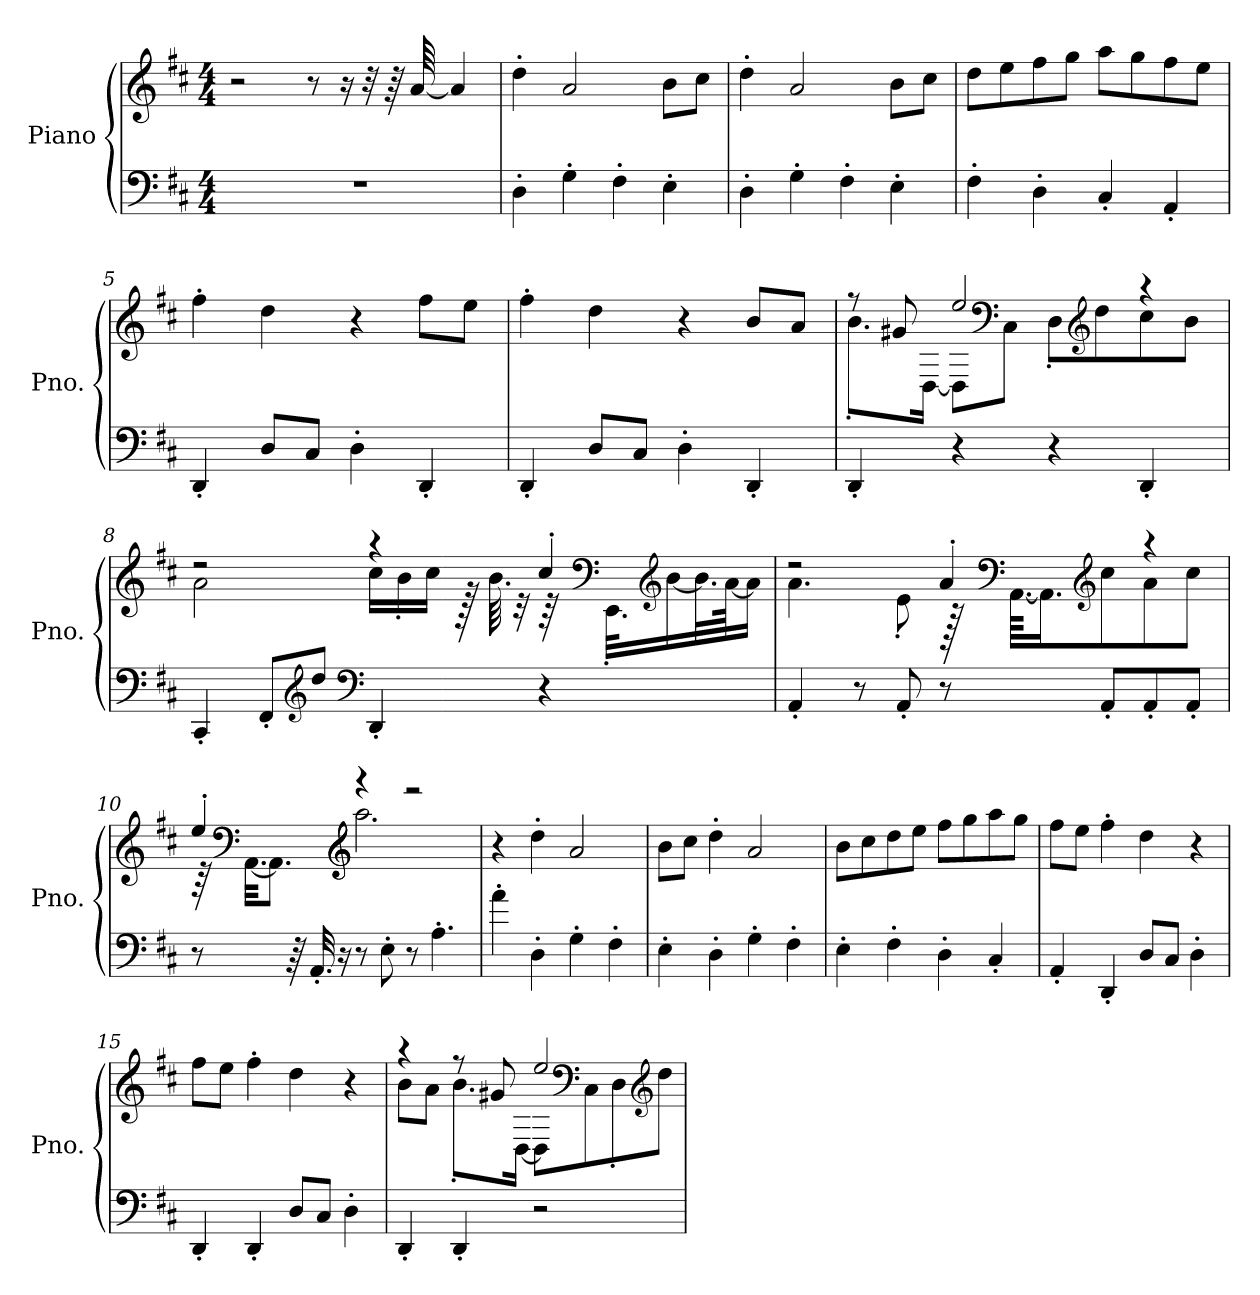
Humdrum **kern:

**kern	**kern
*part1	*part1
*staff2	*staff1
*I"Piano	*
*I'Pno.	*
*clefF4	*clefG2
*k[f#c#]	*k[f#c#]
*M4/4	*M4/4
*MM157	*MM157
=1	=1
1r	2r
.	8r
.	16r
.	32r
.	64r
.	[64a/
.	4a/]
=2	=2
4D'\	4dd'\
4G'\	2a/
4F#'\	.
4E'\	8b\L
.	8cc#\J
=3	=3
4D'\	4dd'\
4G'\	2a/
4F#'\	.
4E'\	8b\L
.	8cc#\J
=4	=4
4F#'\	8dd\L
.	8ee\
4D'\	8ff#\
.	8gg\J
4C#'/	8aa\L
.	8gg\
4AA'/	8ff#\
.	8ee\J
=5	=5
4DD'/	4ff#'\
8D/L	4dd\
8C#/J	.
4D'\	4r
4DD'/	8ff#\L
.	8ee\J
=6	=6
4DD'/	4ff#'\
8D/L	4dd\
8C#/J	.
4D'\	4r
4DD'/	8b/L
.	8a/J
!!LO:LB:g=z
=7	=7
*	*^
4DD'/	8r	8.b'\L
.	8g#X/	.
.	.	[16D\Jk
4r	2ee/	8D\L]
*	*clefF4	*
.	.	8C#\J
4r	.	8D'\L
*	*clefG2	*
.	.	8dd\
4DD'/	4r	8cc#\
.	.	8b\J
=8	=8	=8
4CC#'/	2r	2a\
8FF#'/L	.	.
*clefG2	*	*
8dd/J	.	.
*clefF4	*	*
4DD'/	4r	16cc#\LL
.	.	16b'\
.	.	16cc#\JJ
.	.	128r
.	.	64.b\
.	.	32r
4r	4cc#'/	64r
*	*clefF4	*
.	.	32.EE'\KLL
*	*clefG2	*
.	.	[16b\
.	.	32.b\L]
.	.	[64a\JK
.	.	16a\JJ]
!!LO:LB:g=z	!!
=9	=9	=9
4AA'/	2r	4.a\
8r	.	.
8AA'/	.	8e'\
8r	4a'/	128r
*	*clefF4	*
.	.	[64.AA\KKLL
.	.	16.AA\J]
*	*clefG2	*
8AA'/L	.	8cc#\
8AA'/	4r	8a\
8AA'/J	.	8cc#\J
=10	=10	=10
8r	4ee'/	64r
*	*clefF4	*
.	.	[32.AA\KKL
.	.	8.AA\J]
64r	.	.
32.AA'/	.	.
16r	.	.
*	*clefG2	*
8r	4r	2.aa\
8E'\	.	.
8r	2r	.
4.A'\	.	.
*	*v	*v
=11	=11
4a'\	4r
4D'\	4dd'\
4G'\	2a/
4F#'\	.
=12	=12
4E'\	8b\L
.	8cc#\J
4D'\	4dd'\
4G'\	2a/
4F#'\	.
!!LO:LB:g=z
=13	=13
4E'\	8b\L
.	8cc#\
4F#'\	8dd\
.	8ee\J
4D'\	8ff#\L
.	8gg\
4C#'/	8aa\
.	8gg\J
=14	=14
4AA'/	8ff#\L
.	8ee\J
4DD'/	4ff#'\
8D/L	4dd\
8C#/J	.
4D'\	4r
=15	=15
4DD'/	8ff#\L
.	8ee\J
4DD'/	4ff#'\
8D/L	4dd\
8C#/J	.
4D'\	4r
=16	=16
*	*^
4DD'/	4r	8b\L
.	.	8a\J
4DD'/	8r	8.b'\L
.	8g#X/	.
.	.	[16D\Jk
2r	2ee/	8D\L]
*	*clefF4	*
.	.	8C#\
.	.	8D'\
*	*clefG2	*
.	.	8dd\J
*	*v	*v
=	=
*-	*-
